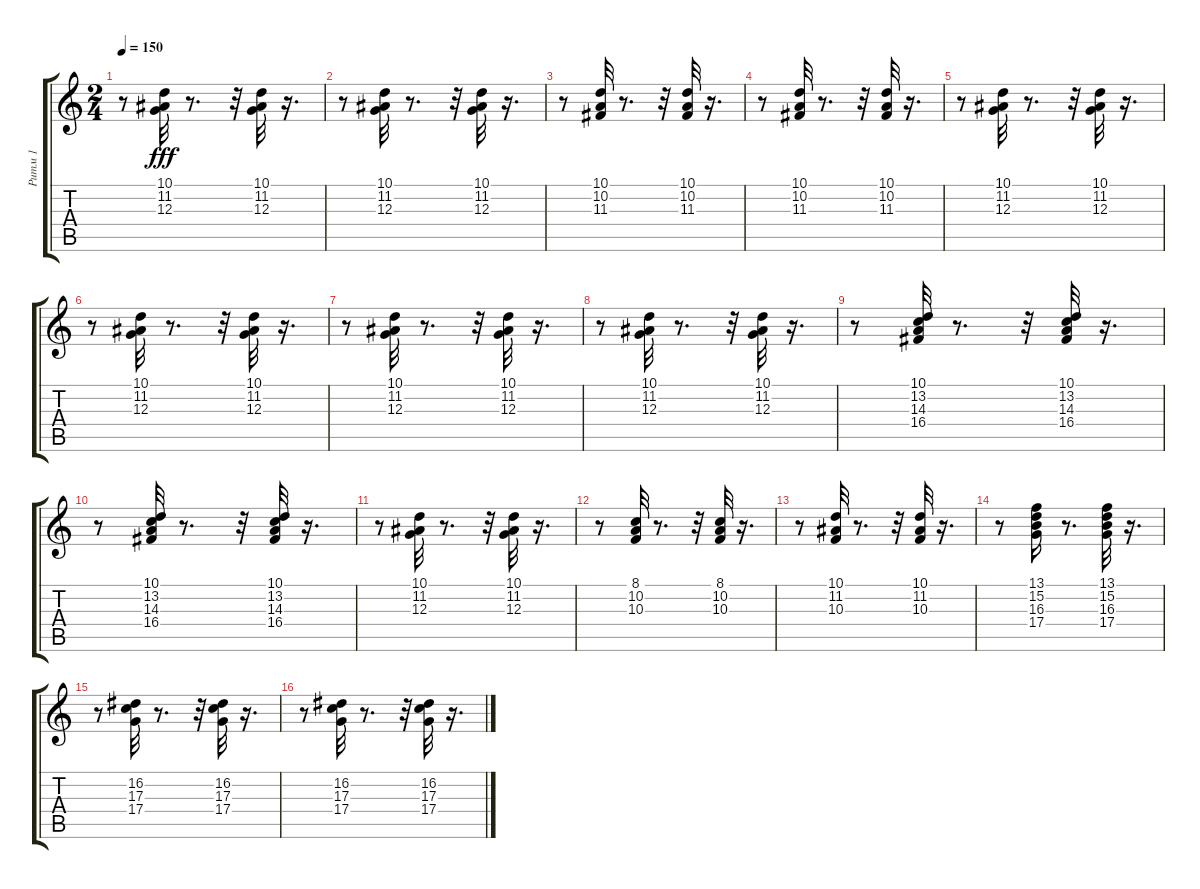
\track ("Ритм 1" "Ритм 1") {instrument accordion}
\staff {score tabs}
\tuning (E4 B3 G3 D3 A2 E2) {hide}
\ts (2 4)
\tempo 150
\clef g2
\ks c
r.8{dy fff} (10.1 11.2 12.3).32 r.8{d} r.32 (10.1 11.2 12.3).32 r.16{d} |
r.8 (10.1 11.2 12.3).32 r.8{d} r.32 (10.1 11.2 12.3).32 r.16{d} |
r.8 (10.1 10.2 11.3).32 r.8{d} r.32 (10.1 10.2 11.3).32 r.16{d} |
r.8 (10.1 10.2 11.3).32 r.8{d} r.32 (10.1 10.2 11.3).32 r.16{d} |
r.8 (10.1 11.2 12.3).32 r.8{d} r.32 (10.1 11.2 12.3).32 r.16{d} |
r.8 (10.1 11.2 12.3).32 r.8{d} r.32 (10.1 11.2 12.3).32 r.16{d} |
r.8 (10.1 11.2 12.3).32 r.8{d} r.32 (10.1 11.2 12.3).32 r.16{d} |
r.8 (10.1 11.2 12.3).32 r.8{d} r.32 (10.1 11.2 12.3).32 r.16{d} |
r.8 (10.1 13.2 14.3 16.4).32 r.8{d} r.32 (10.1 13.2 14.3 16.4).32 r.16{d} |
r.8 (10.1 13.2 14.3 16.4).32 r.8{d} r.32 (10.1 13.2 14.3 16.4).32 r.16{d} |
r.8 (10.1 11.2 12.3).32 r.8{d} r.32 (10.1 11.2 12.3).32 r.16{d} |
r.8 (8.1 10.2 10.3).32 r.8{d} r.32 (8.1 10.2 10.3).32 r.16{d} |
r.8 (10.1 11.2 10.3).32 r.8{d} r.32 (10.1 11.2 10.3).32 r.16{d} |
r.8 (13.1 15.2 16.3 17.4).16 r.8{d} (13.1 15.2 16.3 17.4).32 r.16{d} |
r.8 (16.2 17.3 17.4).32 r.8{d} r.32 (16.2 17.3 17.4).32 r.16{d} |
r.8 (16.2 17.3 17.4).32 r.8{d} r.32 (16.2 17.3 17.4).32 r.16{d}
